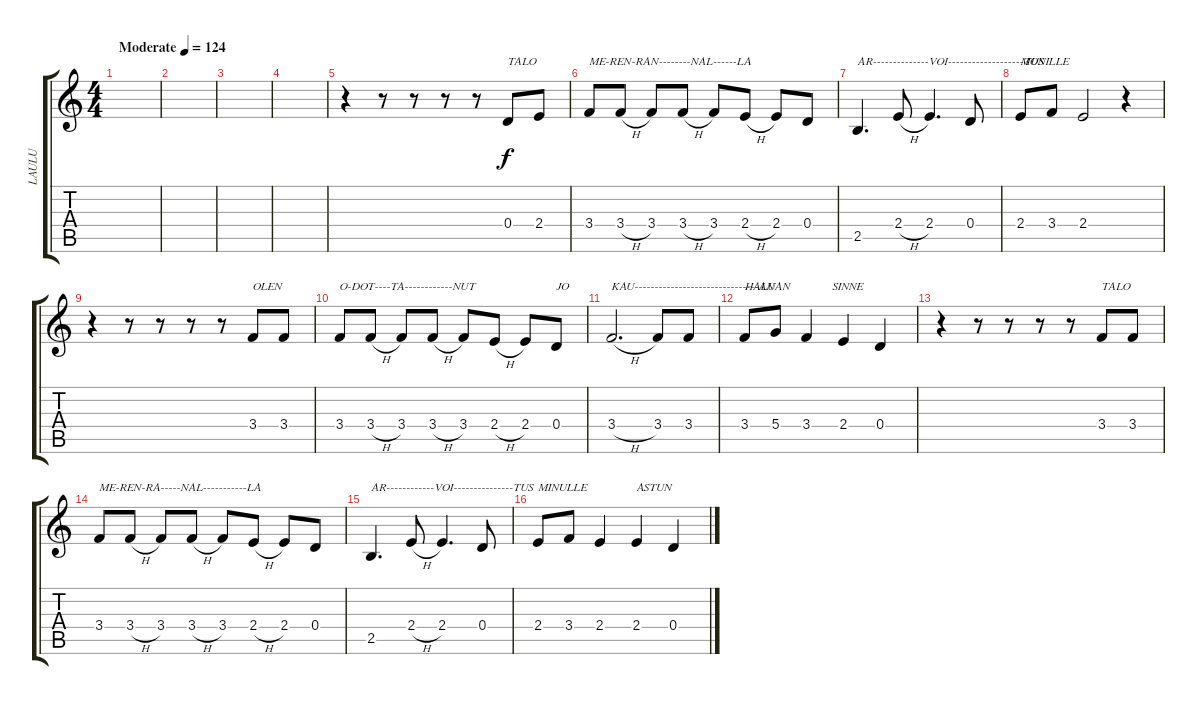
\track ("LAULU" "LAULU") {instrument electricguitarjazz}
\staff {score tabs}
\tuning (E4 B3 G3 D3 A2 E2) {hide}
\ts (4 4)
\tempo (124 "Moderate")
\clef g2
\ks c
|
|
|
|
r.4 r.8 r.8 r.8 r.8 0.4.8{txt "TALO"} 2.4.8 |
3.4.8{txt "ME-REN-RAN--------NAL------LA"} 3.4{h}.8 3.4.8 3.4{h}.8 3.4.8 2.4{h}.8 2.4.8 0.4.8 |
2.5.4{d txt "AR--------------VOI-------------------TUS"} 2.4{h}.8 2.4.4{d} 0.4.8 |
2.4.8{txt "MONILLE"} 3.4.8 2.4.2 r.4 |
r.4 r.8 r.8 r.8 r.8 3.4.8{txt "OLEN"} 3.4.8 |
3.4.8{txt "O-DOT----TA------------NUT"} 3.4{h}.8 3.4.8 3.4{h}.8 3.4.8 2.4{h}.8 2.4.8 0.4.8{txt "JO"} |
3.4{h}.2{d txt "KAU-------------------------------AN"} 3.4.8 3.4.8 |
3.4.8{txt "HALUAN              SINNE"} 5.4.8 3.4.4 2.4.4 0.4.4 |
r.4 r.8 r.8 r.8 r.8 3.4.8{txt "TALO"} 3.4.8 |
3.4.8{txt "ME-REN-RA-----NAL-----------LA"} 3.4{h}.8 3.4.8 3.4{h}.8 3.4.8 2.4{h}.8 2.4.8 0.4.8 |
2.5.4{d txt "AR------------VOI---------------TUS"} 2.4{h}.8 2.4.4{d} 0.4.8 |
2.4.8{txt "MINULLE"} 3.4.8 2.4.4 2.4.4{txt "ASTUN"} 0.4.4
